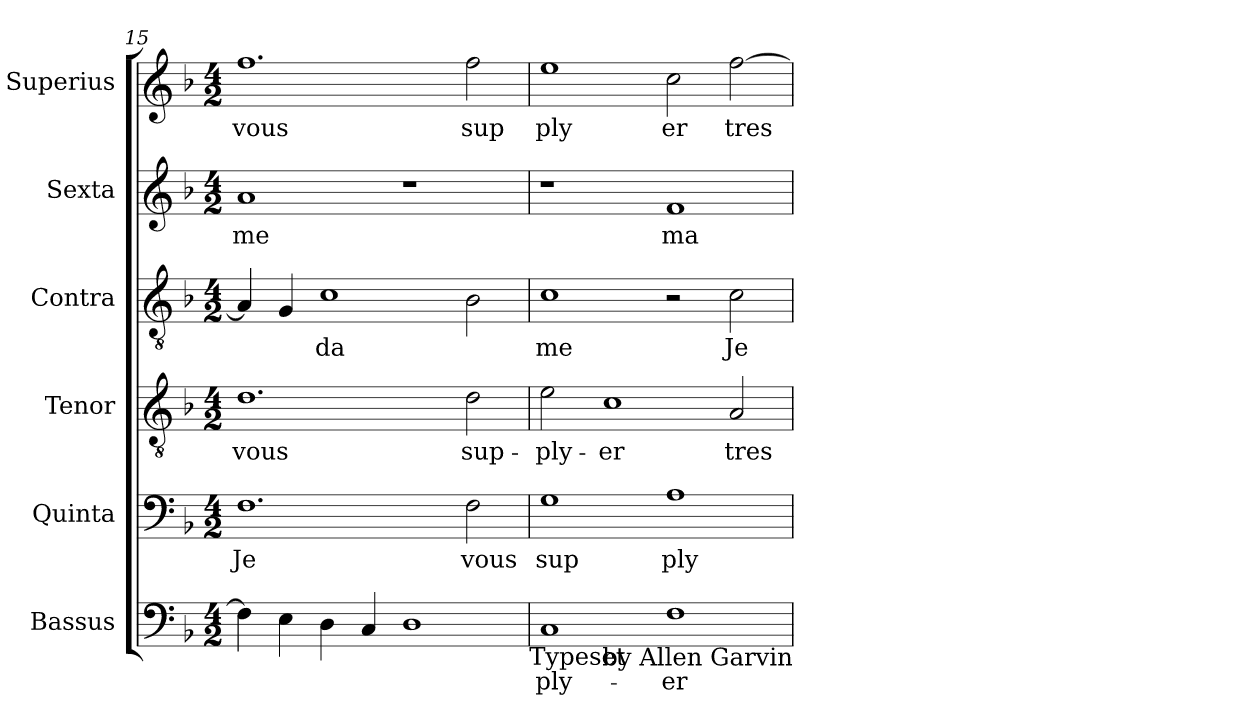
**kern	**text	**kern	**text	**kern	**text	**kern	**text	**kern	**text	**kern	**text
*part6	*part6	*part5	*part5	*part4	*part4	*part3	*part3	*part2	*part2	*part1	*part1
*staff6	*staff6	*staff5	*staff5	*staff4	*staff4	*staff3	*staff3	*staff2	*staff2	*staff1	*staff1
*I"Bassus	*	*I"Quinta	*	*I"Tenor	*	*I"Contra	*	*I"Sexta	*	*I"Superius	*
*clefF4	*	*clefF4	*	*clefGv2	*	*clefGv2	*	*clefG2	*	*clefG2	*
*k[b-]	*	*k[b-]	*	*k[b-]	*	*k[b-]	*	*k[b-]	*	*k[b-]	*
*F:	*	*F:	*	*F:	*	*F:	*	*F:	*	*F:	*
*M4/2	*	*M4/2	*	*M4/2	*	*M4/2	*	*M4/2	*	*M4/2	*
=15	=15	=15	=15	=15	=15	=15	=15	=15	=15	=15	=15
!	!	!	!LO:LY:b:cj	!	!LO:LY:b:cj	!	!	!	!LO:LY:b:cj	!	!LO:LY:b:cj
4F\]	.	1.F	Je	1.d	vous	4A/]	.	1a	me	1.ff	vous
4E\	.	.	.	.	.	4G/	.	.	.	.	.
!	!	!	!	!	!	!	!LO:LY:b:cj	!	!	!	!
4D\	.	.	.	.	.	1c	da	.	.	.	.
4C/	.	.	.	.	.	.	.	.	.	.	.
1D	.	.	.	.	.	.	.	1r	.	.	.
!	!	!	!LO:LY:b:cj	!	!LO:LY:b:cj	!	!	!	!	!	!LO:LY:b:cj
.	.	2F\	vous	2d\	sup-	2B-\	.	.	.	2ff\	sup
!LO:TX:b:t=Typeset	!	!	!	!	!	!	!	!	!	!	!
=16	=16	=16	=16	=16	=16	=16	=16	=16	=16	=16	=16
!	!LO:LY:b:cj	!	!LO:LY:b:cj	!	!LO:LY:b:cj	!	!LO:LY:b:cj	!	!	!	!LO:LY:b:cj
1C	-ply-	1G	sup	2e\	-ply-	1c	me	1r	.	1ee	ply
!	!	!	!	!	!LO:LY:b:cj	!	!	!	!	!	!
.	.	.	.	1c	-er	.	.	.	.	.	.
!	!LO:LY:b:cj	!	!LO:LY:b:cj	!	!	!	!	!	!LO:LY:b:cj	!	!LO:LY:b:cj
1F	-er	1A	ply	.	.	2r	.	1f	ma	2cc\	er
!	!	!	!	!	!LO:LY:b:cj	!	!LO:LY:b:cj	!	!	!	!LO:LY:b
.	.	.	.	2A/	tres	2c\	Je	.	.	[>2ff\	tres
!LO:TX:b:t=by Allen Garvin	!	!	!	!	!	!	!	!	!	!	!
=	=	=	=	=	=	=	=	=	=	=	=
*-	*-	*-	*-	*-	*-	*-	*-	*-	*-	*-	*-
